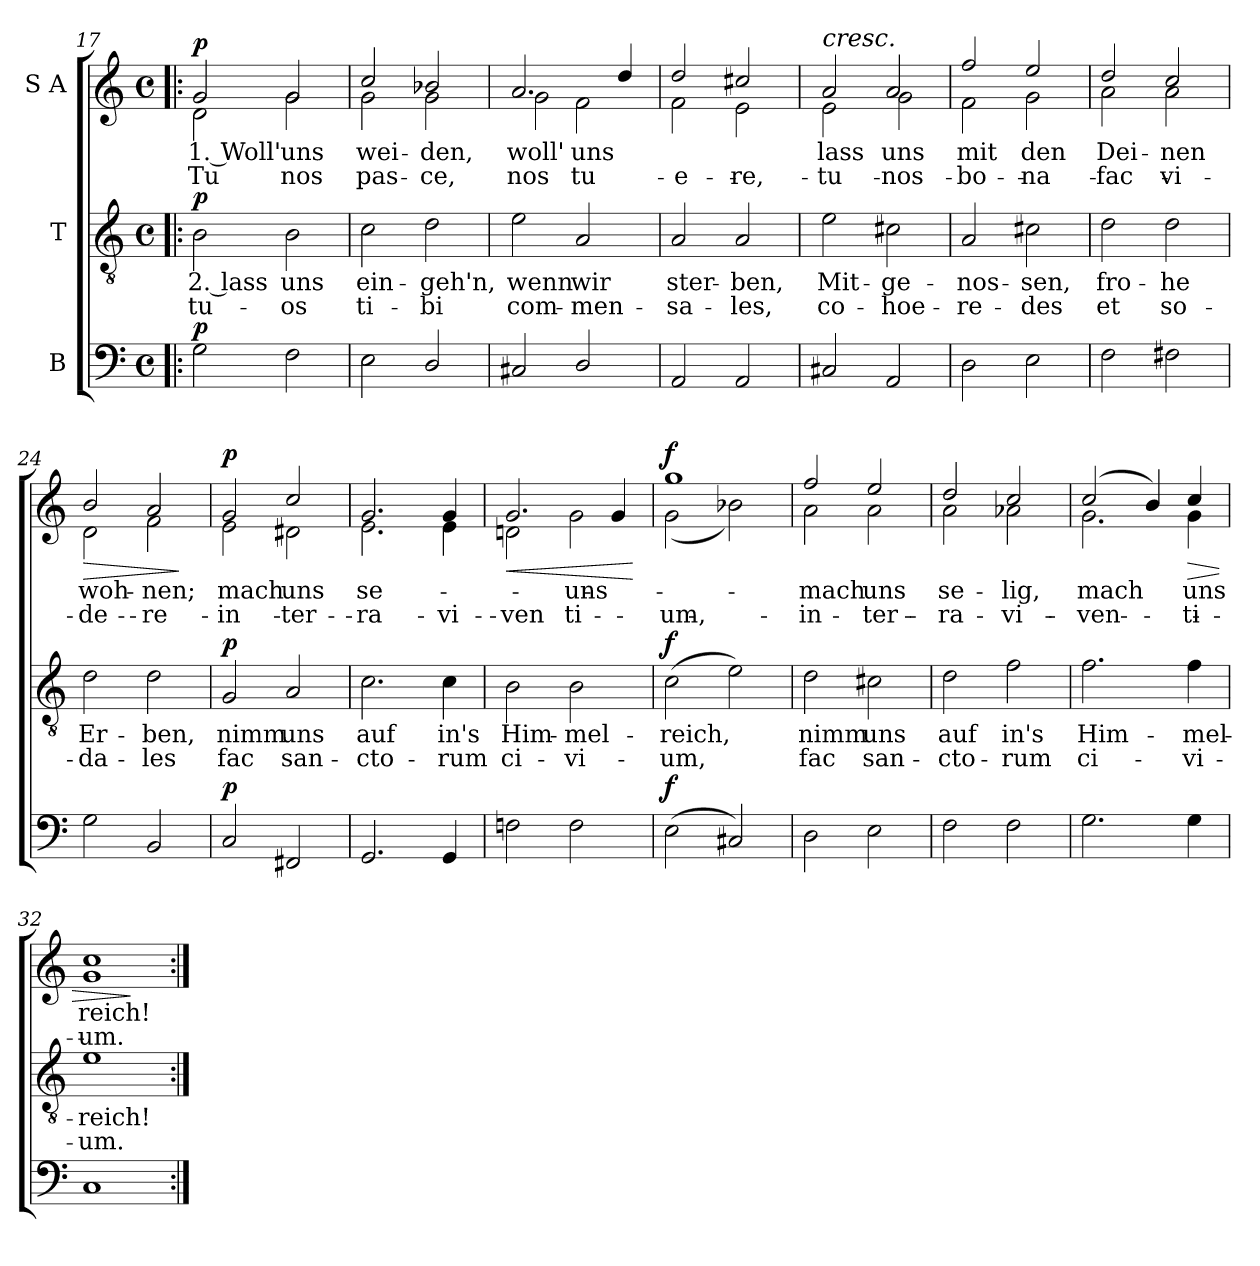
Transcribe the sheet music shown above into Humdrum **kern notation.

**kern	**dynam	**kern	**text	**text	**dynam	**kern	**text	**text	**dynam
*part3	*part3	*part2	*part2	*part2	*part2	*part1	*part1	*part1	*part1
*staff3	*staff3	*staff2	*staff2	*staff2	*staff2	*staff1	*staff1	*staff1	*staff1
*I"B	*	*I"T	*	*	*	*I"S A	*	*	*
!!LO:LB:g=z
*clefF4	*	*clefGv2	*	*	*	*clefG2	*	*	*
*k[]	*	*k[]	*	*	*	*k[]	*	*	*
*M4/4	*	*M4/4	*	*	*	*M4/4	*	*	*
*met(c)	*	*met(c)	*	*	*	*met(c)	*	*	*
=17!|:	=17!|:	=17!|:	=17!|:	=17!|:	=17!|:	=17!|:	=17!|:	=17!|:	=17!|:
!	!	!	!	!	!	!LO:TX:a:i:t=Das erste Mal	!	!	!
!	!	!	!	!	!	!LO:TX:a:B:t=Solo	!	!	!
!	!	!	!	!	!	!LO:TX:a:t=, bei der Wiederholung	!	!	!
!	!	!	!	!	!	!LO:TX:a:B:t=Chor	!	!	!
!	!LO:DY:a	!	!LO:LY:b	!LO:LY:b	!LO:DY:a	!	!LO:LY:b	!LO:LY:b	!LO:DY:a
*	*	*	*	*	*	*^	*	*	*
2G\	p	2B\	2. lass	tu-	p	2g/	2d\	1. Woll'	Tu	p
!	!	!	!LO:LY:b	!LO:LY:b	!	!	!	!LO:LY:b	!LO:LY:b	!
2F\	.	2B\	uns	-os	.	2g/	2g\	uns	nos	.
=18	=18	=18	=18	=18	=18	=18	=18	=18	=18	=18
!	!	!	!LO:LY:b	!LO:LY:b	!	!	!	!LO:LY:b	!LO:LY:b	!
2E\	.	2c\	ein-	ti-	.	2cc/	2g\	wei-	pas-	.
!	!	!	!LO:LY:b	!LO:LY:b	!	!	!	!LO:LY:b	!LO:LY:b	!
2D/	.	2d\	-geh'n,	-bi	.	2b-X/	2g\	-den,	-ce,	.
=19	=19	=19	=19	=19	=19	=19	=19	=19	=19	=19
!	!	!	!LO:LY:b	!LO:LY:b	!	!	!	!LO:LY:b	!LO:LY:b	!
2C#X/	.	2e\	wenn	com-	.	2.a/	2g\	woll'	nos	.
!	!	!	!LO:LY:b	!LO:LY:b	!	!	!	!LO:LY:b	!LO:LY:b	!
2D/	.	2A/	wir	-men-	.	.	2f\	uns	tu-	.
.	.	.	.	.	.	4dd/	.	.	.	.
=20	=20	=20	=20	=20	=20	=20	=20	=20	=20	=20
!	!	!	!LO:LY:b	!LO:LY:b	!	!	!	!LO:LY:b	!	!
!	!	!	!	!	!	!	!	!	!LO:LY:b	!
2AA/	.	2A/	ster-	-sa-	.	2dd/	2f\	.	-e-	.
!	!	!	!LO:LY:b	!LO:LY:b	!	!	!	!LO:LY:b	!	!
!	!	!	!	!	!	!	!	!	!LO:LY:b	!
2AA/	.	2A/	-ben,	-les,	.	2cc#X/	2e\	.	-re,	.
=21	=21	=21	=21	=21	=21	=21	=21	=21	=21	=21
!	!	!	!	!	!	!LO:TX:a:i:t=cresc.	!	!	!	!
!	!	!	!LO:LY:b	!LO:LY:b	!	!	!	!LO:LY:b	!LO:LY:b	!
2C#X/	.	2e\	Mit-	co-	.	2a/	2e\	lass	tu	.
!	!	!	!LO:LY:b	!LO:LY:b	!	!	!	!LO:LY:b	!LO:LY:b	!
2AA/	.	2c#X\	-ge-	-hoe-	.	2a/	2g\	uns	nos	.
=22	=22	=22	=22	=22	=22	=22	=22	=22	=22	=22
!	!	!	!LO:LY:b	!LO:LY:b	!	!	!	!LO:LY:b	!LO:LY:b	!
2D\	.	2A/	-nos-	-re-	.	2ff/	2f\	mit	bo-	.
!	!	!	!LO:LY:b	!LO:LY:b	!	!	!	!LO:LY:b	!LO:LY:b	!
2E\	.	2c#X\	-sen,	-des	.	2ee/	2g\	den	-na	.
=23	=23	=23	=23	=23	=23	=23	=23	=23	=23	=23
!	!	!	!LO:LY:b	!LO:LY:b	!	!	!	!LO:LY:b	!LO:LY:b	!
2F\	.	2d\	fro-	et	.	2dd/	2a\	Dei-	fac	.
!	!	!	!LO:LY:b	!LO:LY:b	!	!	!	!LO:LY:b	!LO:LY:b	!
2F#X\	.	2d\	-he	so-	.	2cc/	2a\	-nen	vi-	.
=24	=24	=24	=24	=24	=24	=24	=24	=24	=24	=24
!	!	!	!LO:LY:b	!LO:LY:b	!	!	!	!LO:LY:b	!LO:LY:b	!LO:HP:b
2G\	.	2d\	Er-	-da-	.	2b/	2d\	woh-	-de-	>
!	!	!	!LO:LY:b	!LO:LY:b	!	!	!	!LO:LY:b	!LO:LY:b	!
2BB/	.	2d\	-ben,	-les	.	2a/	2f\	-nen;	-re	.
*	*	*	*	*	*	*v	*v	*	*	*
.	.	.	.	.	.	.	.	.	]
!!LO:LB:g=z
=25	=25	=25	=25	=25	=25	=25	=25	=25	=25
!	!LO:DY:a	!	!LO:LY:b	!LO:LY:b	!LO:DY:a	!	!LO:LY:b	!LO:LY:b	!LO:DY:a
*	*	*	*	*	*	*^	*	*	*
2C/	p	2G/	nimm	fac	p	2g/	2e\	mach	in	p
!	!	!	!LO:LY:b	!LO:LY:b	!	!	!	!LO:LY:b	!LO:LY:b	!
2FF#X/	.	2A/	uns	san-	.	2cc/	2d#X\	uns	ter-	.
=26	=26	=26	=26	=26	=26	=26	=26	=26	=26	=26
!	!	!	!LO:LY:b	!LO:LY:b	!	!	!	!LO:LY:b	!LO:LY:b	!
2.GG/	.	2.c\	auf	-cto-	.	2.g/	2.e\	se-	-ra	.
!	!	!	!LO:LY:b	!LO:LY:b	!	!	!	!LO:LY:b	!	!
!	!	!	!	!	!	!	!	!	!LO:LY:b	!
4GG/	.	4c\	in's	-rum	.	4g/	4e\	.	vi-	.
=27	=27	=27	=27	=27	=27	=27	=27	=27	=27	=27
!	!	!	!LO:LY:b	!LO:LY:b	!	!	!	!LO:LY:b	!	!LO:HP:b
!	!	!	!	!	!	!	!	!	!LO:LY:b	!
2Fn\	.	2B\	Him-	ci-	.	2.g/	2dn\	.	-ven-	<
!	!	!	!LO:LY:b	!LO:LY:b	!	!	!	!LO:LY:b	!LO:LY:b	!
2F\	.	2B\	-mel-	-vi-	.	.	2g\	uns	-ti-	.
.	.	.	.	.	.	4g/	.	.	.	.
*	*	*	*	*	*	*v	*v	*	*	*
.	.	.	.	.	.	.	.	.	[
=28	=28	=28	=28	=28	=28	=28	=28	=28	=28
!	!	!	!LO:LY:b	!LO:LY:b	!	!	!LO:LY:b	!	!
*	*	*	*	*	*	*^	*	*	*
!	!LO:DY:a	!	!	!	!LO:DY:a	!	!	!	!LO:LY:b	!LO:DY:a
(2E\	f	(>2c\	-reich,	-um,	f	1gg	(2g\	.	-um,	f
2C#X/)	.	2e\)	.	.	.	.	2b-X\)	.	.	.
=29	=29	=29	=29	=29	=29	=29	=29	=29	=29	=29
!	!	!	!LO:LY:b	!LO:LY:b	!	!	!	!LO:LY:b	!LO:LY:b	!
2D\	.	2d\	nimm	fac	.	2ff/	2a\	mach	in	.
!	!	!	!LO:LY:b	!LO:LY:b	!	!	!	!LO:LY:b	!LO:LY:b	!
2E\	.	2c#X\	uns	san-	.	2ee/	2a\	uns	ter-	.
=30	=30	=30	=30	=30	=30	=30	=30	=30	=30	=30
!	!	!	!LO:LY:b	!LO:LY:b	!	!	!	!LO:LY:b	!LO:LY:b	!
2F\	.	2d\	auf	-cto-	.	2dd/	2a\	se-	-ra	.
!	!	!	!LO:LY:b	!LO:LY:b	!	!	!	!LO:LY:b	!LO:LY:b	!
2F\	.	2f\	in's	-rum	.	2cc/	2a-X\	-lig,	vi-	.
=31	=31	=31	=31	=31	=31	=31	=31	=31	=31	=31
!	!	!	!LO:LY:b	!LO:LY:b	!	!	!	!LO:LY:b	!LO:LY:b	!
2.G\	.	2.f\	Him-	ci-	.	(>2cc/	2.g\	mach	-ven-	.
.	.	.	.	.	.	4b/)	.	.	.	.
!	!	!	!LO:LY:b	!LO:LY:b	!	!	!	!LO:LY:b	!LO:LY:b	!LO:HP:b
4G\	.	4f\	-mel-	-vi-	.	4cc/	4g\	uns	-ti-	>
=32	=32	=32	=32	=32	=32	=32	=32	=32	=32	=32
!	!	!	!LO:LY:b	!LO:LY:b	!	!	!	!LO:LY:b	!LO:LY:b	!
1C	.	1e	-reich!	-um.	.	1cc	1g	reich!	-um.	.
*	*	*	*	*	*	*v	*v	*	*	*
.	.	.	.	.	.	.	.	.	]
=:|!	=:|!	=:|!	=:|!	=:|!	=:|!	=:|!	=:|!	=:|!	=:|!
*-	*-	*-	*-	*-	*-	*-	*-	*-	*-
